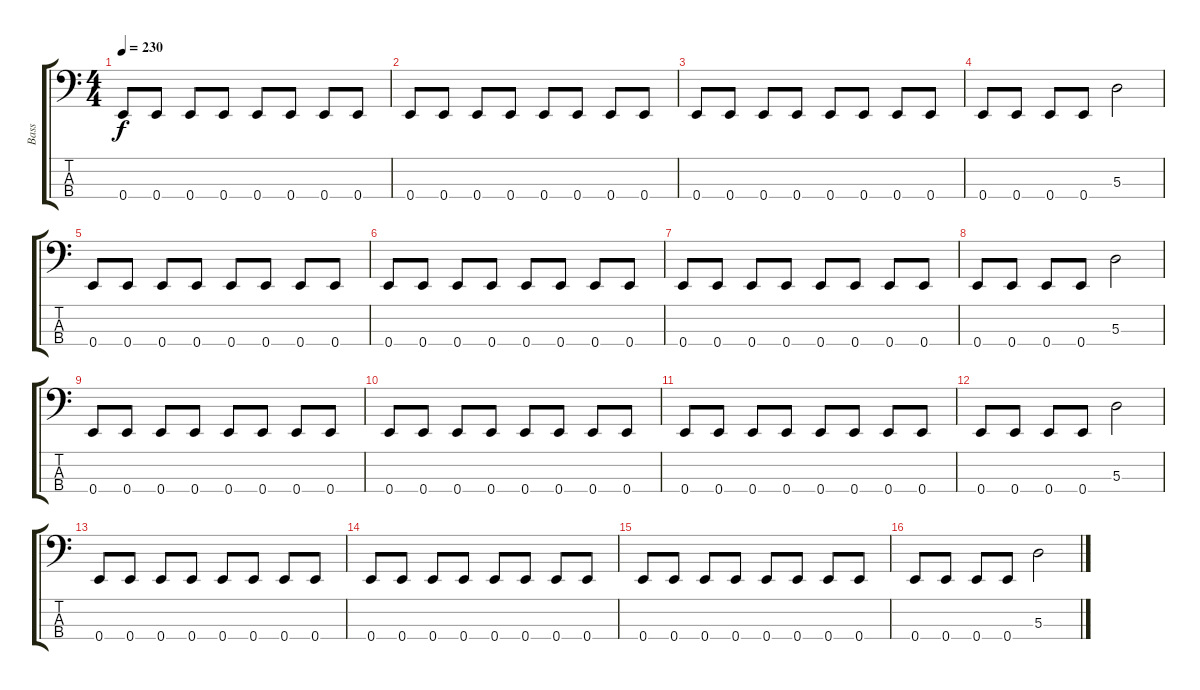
\track ("Bass" "Bass") {instrument slapbass1}
\staff {score tabs}
\tuning (G2 D2 A1 E1) {hide}
\ts (4 4)
\tempo 230
\clef f4
\ks c
0.4.8{dy f} 0.4.8 0.4.8 0.4.8 0.4.8 0.4.8 0.4.8 0.4.8 |
0.4.8 0.4.8 0.4.8 0.4.8 0.4.8 0.4.8 0.4.8 0.4.8 |
0.4.8 0.4.8 0.4.8 0.4.8 0.4.8 0.4.8 0.4.8 0.4.8 |
0.4.8 0.4.8 0.4.8 0.4.8 5.3.2 |
0.4.8 0.4.8 0.4.8 0.4.8 0.4.8 0.4.8 0.4.8 0.4.8 |
0.4.8 0.4.8 0.4.8 0.4.8 0.4.8 0.4.8 0.4.8 0.4.8 |
0.4.8 0.4.8 0.4.8 0.4.8 0.4.8 0.4.8 0.4.8 0.4.8 |
0.4.8 0.4.8 0.4.8 0.4.8 5.3.2 |
0.4.8 0.4.8 0.4.8 0.4.8 0.4.8 0.4.8 0.4.8 0.4.8 |
0.4.8 0.4.8 0.4.8 0.4.8 0.4.8 0.4.8 0.4.8 0.4.8 |
0.4.8 0.4.8 0.4.8 0.4.8 0.4.8 0.4.8 0.4.8 0.4.8 |
0.4.8 0.4.8 0.4.8 0.4.8 5.3.2 |
0.4.8 0.4.8 0.4.8 0.4.8 0.4.8 0.4.8 0.4.8 0.4.8 |
0.4.8 0.4.8 0.4.8 0.4.8 0.4.8 0.4.8 0.4.8 0.4.8 |
0.4.8 0.4.8 0.4.8 0.4.8 0.4.8 0.4.8 0.4.8 0.4.8 |
0.4.8 0.4.8 0.4.8 0.4.8 5.3.2
